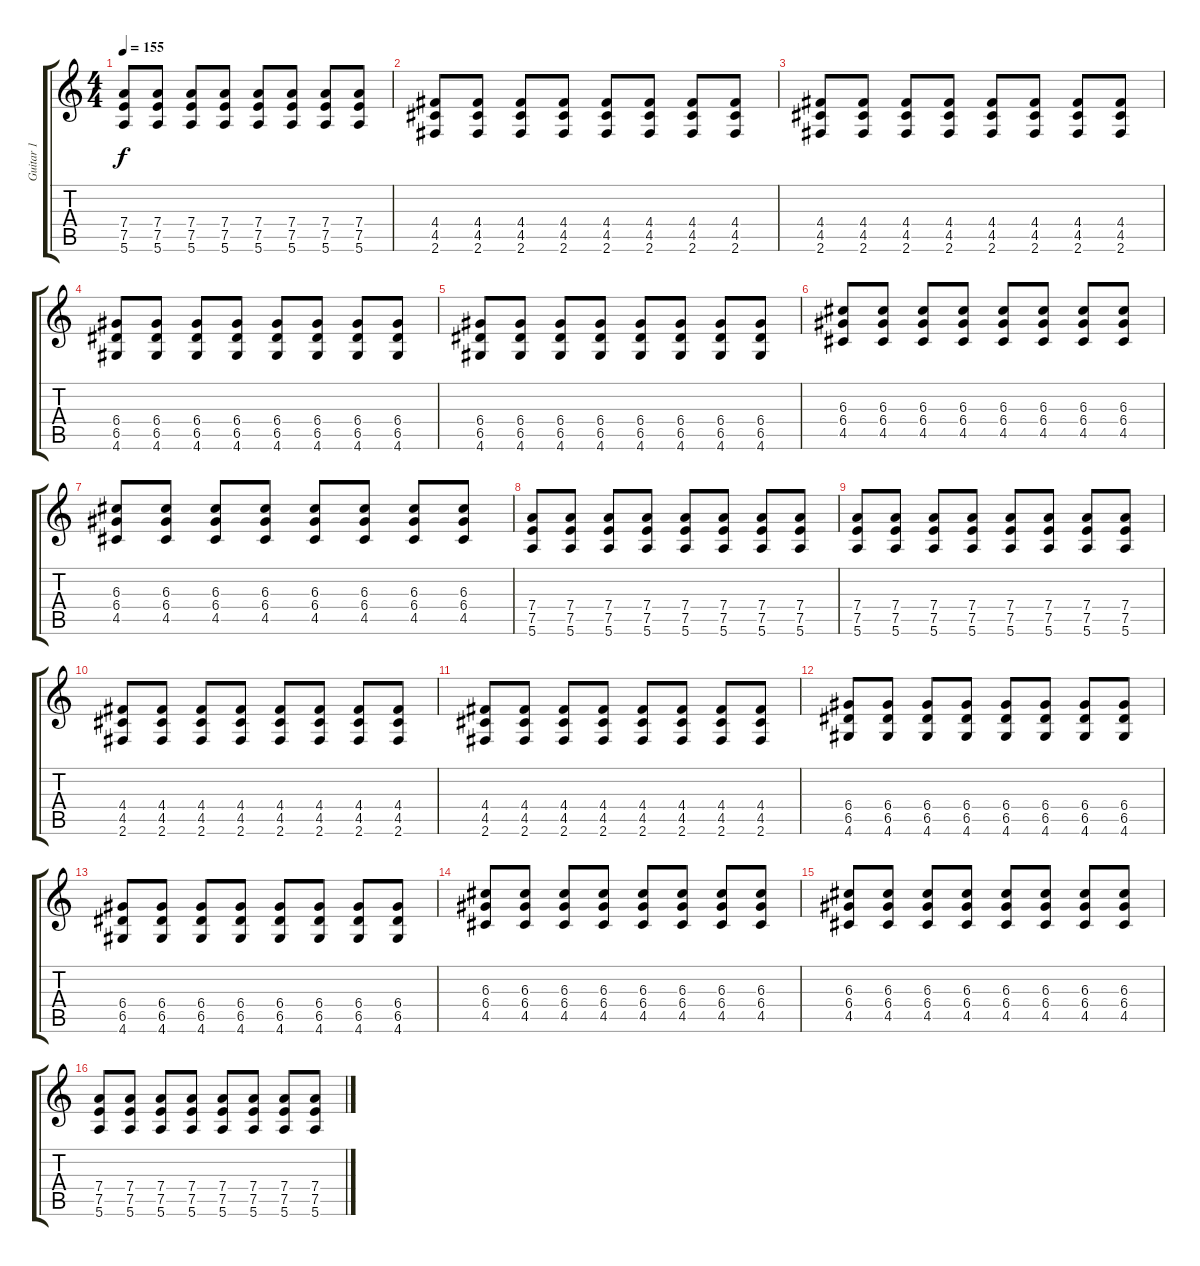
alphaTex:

\track ("Guitar 1" "Guitar 1") {instrument overdrivenguitar}
\staff {score tabs}
\tuning (E4 B3 G3 D3 A2 E2) {hide}
\ts (4 4)
\tempo 155
\clef g2
\ks c
(7.4 7.5 5.6).8{dy f} (7.4 7.5 5.6).8 (7.4 7.5 5.6).8 (7.4 7.5 5.6).8 (7.4 7.5 5.6).8 (7.4 7.5 5.6).8 (7.4 7.5 5.6).8 (7.4 7.5 5.6).8 |
(4.4 4.5 2.6).8 (4.4 4.5 2.6).8 (4.4 4.5 2.6).8 (4.4 4.5 2.6).8 (4.4 4.5 2.6).8 (4.4 4.5 2.6).8 (4.4 4.5 2.6).8 (4.4 4.5 2.6).8 |
(4.4 4.5 2.6).8 (4.4 4.5 2.6).8 (4.4 4.5 2.6).8 (4.4 4.5 2.6).8 (4.4 4.5 2.6).8 (4.4 4.5 2.6).8 (4.4 4.5 2.6).8 (4.4 4.5 2.6).8 |
(6.4 6.5 4.6).8 (6.4 6.5 4.6).8 (6.4 6.5 4.6).8 (6.4 6.5 4.6).8 (6.4 6.5 4.6).8 (6.4 6.5 4.6).8 (6.4 6.5 4.6).8 (6.4 6.5 4.6).8 |
(6.4 6.5 4.6).8 (6.4 6.5 4.6).8 (6.4 6.5 4.6).8 (6.4 6.5 4.6).8 (6.4 6.5 4.6).8 (6.4 6.5 4.6).8 (6.4 6.5 4.6).8 (6.4 6.5 4.6).8 |
(6.3 6.4 4.5).8 (6.3 6.4 4.5).8 (6.3 6.4 4.5).8 (6.3 6.4 4.5).8 (6.3 6.4 4.5).8 (6.3 6.4 4.5).8 (6.3 6.4 4.5).8 (6.3 6.4 4.5).8 |
(6.3 6.4 4.5).8 (6.3 6.4 4.5).8 (6.3 6.4 4.5).8 (6.3 6.4 4.5).8 (6.3 6.4 4.5).8 (6.3 6.4 4.5).8 (6.3 6.4 4.5).8 (6.3 6.4 4.5).8 |
(7.4 7.5 5.6).8 (7.4 7.5 5.6).8 (7.4 7.5 5.6).8 (7.4 7.5 5.6).8 (7.4 7.5 5.6).8 (7.4 7.5 5.6).8 (7.4 7.5 5.6).8 (7.4 7.5 5.6).8 |
(7.4 7.5 5.6).8 (7.4 7.5 5.6).8 (7.4 7.5 5.6).8 (7.4 7.5 5.6).8 (7.4 7.5 5.6).8 (7.4 7.5 5.6).8 (7.4 7.5 5.6).8 (7.4 7.5 5.6).8 |
(4.4 4.5 2.6).8 (4.4 4.5 2.6).8 (4.4 4.5 2.6).8 (4.4 4.5 2.6).8 (4.4 4.5 2.6).8 (4.4 4.5 2.6).8 (4.4 4.5 2.6).8 (4.4 4.5 2.6).8 |
(4.4 4.5 2.6).8 (4.4 4.5 2.6).8 (4.4 4.5 2.6).8 (4.4 4.5 2.6).8 (4.4 4.5 2.6).8 (4.4 4.5 2.6).8 (4.4 4.5 2.6).8 (4.4 4.5 2.6).8 |
(6.4 6.5 4.6).8 (6.4 6.5 4.6).8 (6.4 6.5 4.6).8 (6.4 6.5 4.6).8 (6.4 6.5 4.6).8 (6.4 6.5 4.6).8 (6.4 6.5 4.6).8 (6.4 6.5 4.6).8 |
(6.4 6.5 4.6).8 (6.4 6.5 4.6).8 (6.4 6.5 4.6).8 (6.4 6.5 4.6).8 (6.4 6.5 4.6).8 (6.4 6.5 4.6).8 (6.4 6.5 4.6).8 (6.4 6.5 4.6).8 |
(6.3 6.4 4.5).8 (6.3 6.4 4.5).8 (6.3 6.4 4.5).8 (6.3 6.4 4.5).8 (6.3 6.4 4.5).8 (6.3 6.4 4.5).8 (6.3 6.4 4.5).8 (6.3 6.4 4.5).8 |
(6.3 6.4 4.5).8 (6.3 6.4 4.5).8 (6.3 6.4 4.5).8 (6.3 6.4 4.5).8 (6.3 6.4 4.5).8 (6.3 6.4 4.5).8 (6.3 6.4 4.5).8 (6.3 6.4 4.5).8 |
(7.4 7.5 5.6).8 (7.4 7.5 5.6).8 (7.4 7.5 5.6).8 (7.4 7.5 5.6).8 (7.4 7.5 5.6).8 (7.4 7.5 5.6).8 (7.4 7.5 5.6).8 (7.4 7.5 5.6).8
